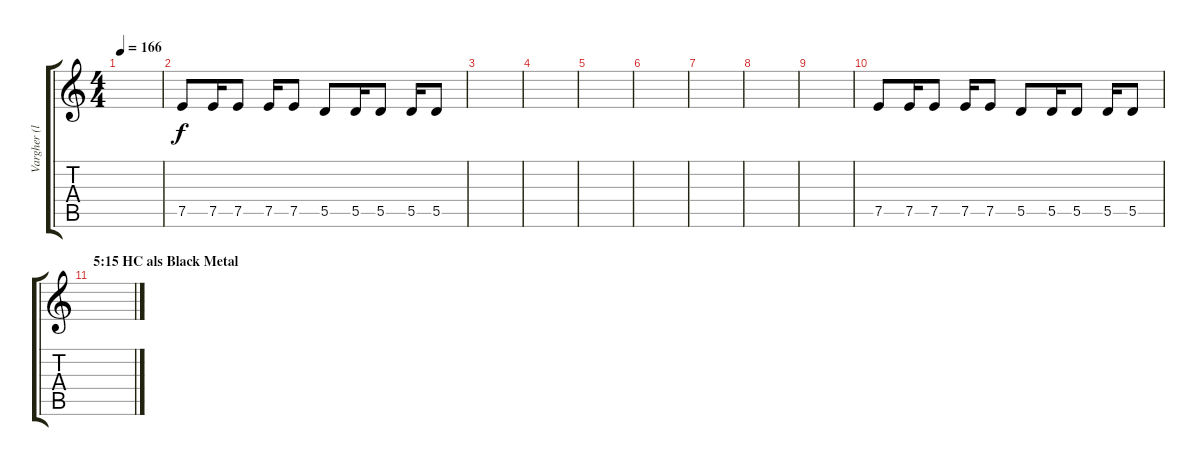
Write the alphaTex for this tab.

\track ("Vargher (left)" "Vargher (l") {instrument overdrivenguitar}
\staff {score tabs}
\tuning (E4 B3 G3 D3 A2 E2) {hide}
\ts (4 4)
\tempo 166
\clef g2
\ks c
|
7.5.8 7.5.16 7.5.8 7.5.16 7.5.8 5.5.8 5.5.16 5.5.8 5.5.16 5.5.8 |
|
|
|
|
|
|
|
7.5.8 7.5.16 7.5.8 7.5.16 7.5.8 5.5.8 5.5.16 5.5.8 5.5.16 5.5.8 |
\section ("" "5:15 HC als Black Metal")
